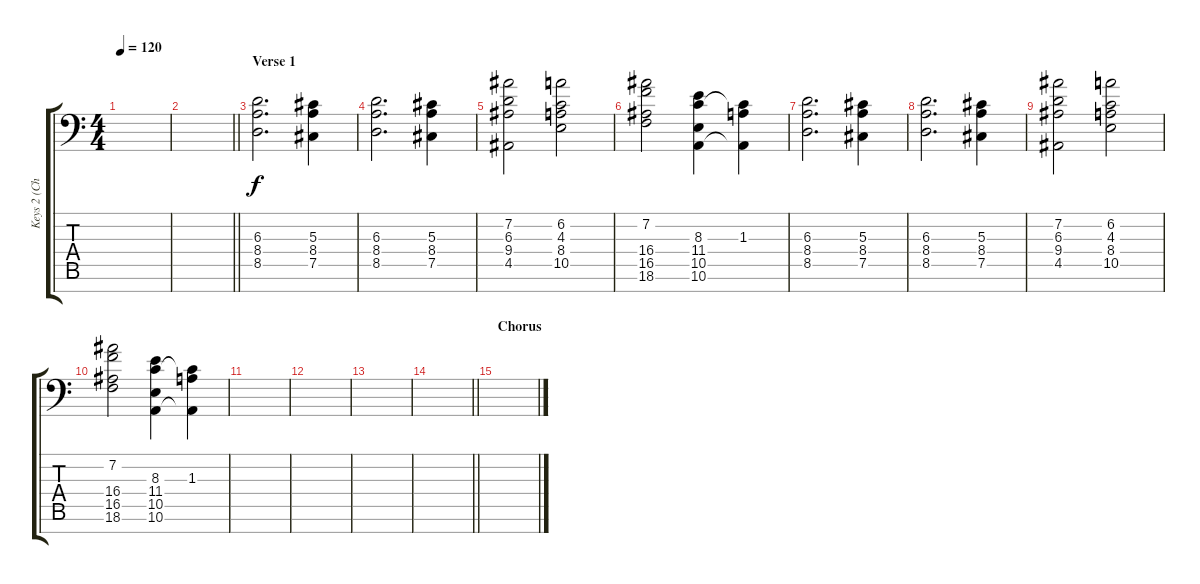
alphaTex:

\track ("Keys 2 (Choir)" "Keys 2 (Ch") {instrument choiraahs}
\staff {score tabs}
\tuning (B4 Eb4 Ab3 Db3 Gb2 B1 E1) {hide}
\ts (4 4)
\tempo 120
\clef f4
\ks c
|
\barLineRight lightlight
|
\section ("" "Verse 1")
(6.3 8.4 8.5).2{d} (5.3 8.4 7.5).4 |
(6.3 8.4 8.5).2{d} (5.3 8.4 7.5).4 |
(7.2 6.3 9.4 4.5).2 (6.2 4.3 8.4 10.5).2 |
(7.2 16.4 16.5 18.6).2 (8.3 11.4 10.5 10.6).4 (1.3 11.4{t} 10.6{t}).4 |
(6.3 8.4 8.5).2{d} (5.3 8.4 7.5).4 |
(6.3 8.4 8.5).2{d} (5.3 8.4 7.5).4 |
(7.2 6.3 9.4 4.5).2 (6.2 4.3 8.4 10.5).2 |
(7.2 16.4 16.5 18.6).2 (8.3 11.4 10.5 10.6).4 (1.3 11.4{t} 10.6{t}).4 |
|
|
|
\barLineRight lightlight
|
\section ("" "Chorus")
